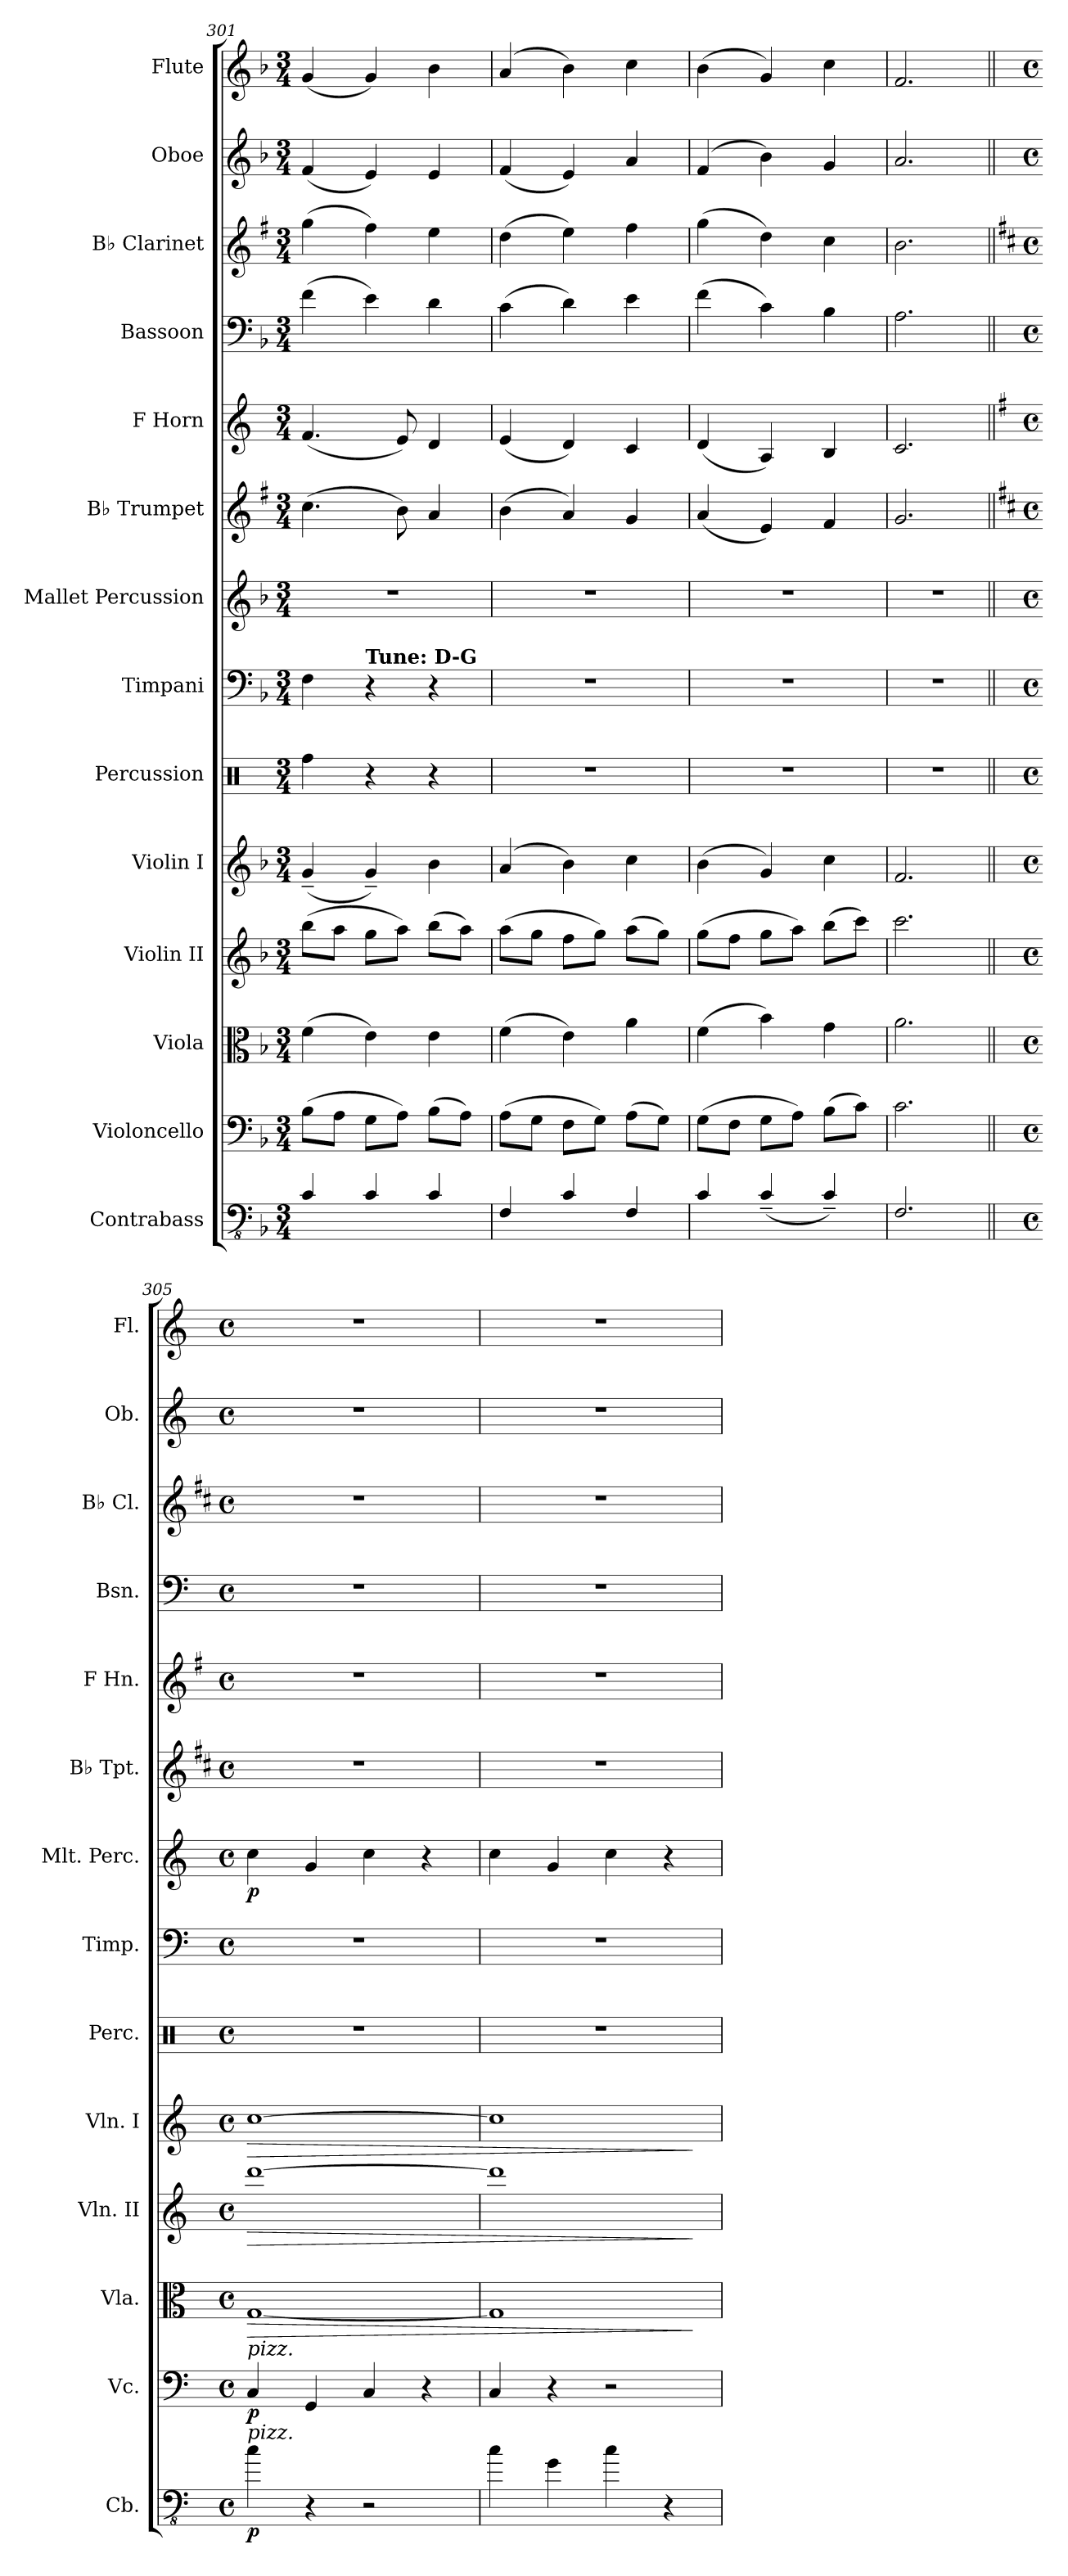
**kern	**dynam	**kern	**dynam	**kern	**dynam	**kern	**dynam	**kern	**dynam	**kern	**kern	**kern	**dynam	**kern	**kern	**kern	**kern	**kern	**kern
*part14	*part14	*part13	*part13	*part12	*part12	*part11	*part11	*part10	*part10	*part9	*part8	*part7	*part7	*part6	*part5	*part4	*part3	*part2	*part1
*staff14	*staff14	*staff13	*staff13	*staff12	*staff12	*staff11	*staff11	*staff10	*staff10	*staff9	*staff8	*staff7	*staff7	*staff6	*staff5	*staff4	*staff3	*staff2	*staff1
*I"Contrabass	*	*I"Violoncello	*	*I"Viola	*	*I"Violin II	*	*I"Violin I	*	*I"Percussion	*I"Timpani	*I"Mallet Percussion	*	*I"B♭ Trumpet	*I"F Horn	*I"Bassoon	*I"B♭ Clarinet	*I"Oboe	*I"Flute
*I'Cb.	*	*I'Vc.	*	*I'Vla.	*	*I'Vln. II	*	*I'Vln. I	*	*I'Perc.	*I'Timp.	*I'Mlt. Perc.	*	*I'B♭ Tpt.	*I'F Hn.	*I'Bsn.	*I'B♭ Cl.	*I'Ob.	*I'Fl.
*clefFv4	*	*clefF4	*	*clefC3	*	*clefG2	*	*clefG2	*	*clefX	*clefF4	*clefG2	*	*clefG2	*clefG2	*clefF4	*clefG2	*clefG2	*clefG2
*ITrd7c12	*	*	*	*	*	*	*	*	*	*	*	*ITrd-14c-24	*	*ITrd1c2	*ITrd4c7	*	*ITrd1c2	*	*
*k[b-]	*	*k[b-]	*	*k[b-]	*	*k[b-]	*	*k[b-]	*	*k[]	*k[b-]	*k[b-]	*	*k[b-]	*k[b-]	*k[b-]	*k[b-]	*k[b-]	*k[b-]
*M3/4	*	*M3/4	*	*M3/4	*	*M3/4	*	*M3/4	*	*M3/4	*M3/4	*M3/4	*	*M3/4	*M3/4	*M3/4	*M3/4	*M3/4	*M3/4
=301	=301	=301	=301	=301	=301	=301	=301	=301	=301	=301	=301	=301	=301	=301	=301	=301	=301	=301	=301
4CC/	.	(8B-\L	.	(4f\	.	(8bb-\L	.	(4g~/	.	4Rff\	4F\	2.r	.	(4.b-\	(4.B-/	(4f\	(4ff\	(4f/	(4g/
.	.	8A\J	.	.	.	8aa\J	.	.	.	.	.	.	.	.	.	.	.	.	.
!	!	!	!	!	!	!	!	!	!	!	!LO:TX:a:B:t=Tune&colon; D-G	!	!	!	!	!	!	!	!
4CC/	.	8G\L	.	4e\)	.	8gg\L	.	4g~/)	.	4r	4r	.	.	.	.	4e\)	4ee\)	4e/)	4g/)
.	.	8A\J)	.	.	.	8aa\J)	.	.	.	.	.	.	.	8a\)	8A/)	.	.	.	.
4CC/	.	(8B-\L	.	4e\	.	(8bb-\L	.	4b-\	.	4r	4r	.	.	4g/	4G/	4d\	4dd\	4e/	4b-\
.	.	8A\J)	.	.	.	8aa\J)	.	.	.	.	.	.	.	.	.	.	.	.	.
=302	=302	=302	=302	=302	=302	=302	=302	=302	=302	=302	=302	=302	=302	=302	=302	=302	=302	=302	=302
4FFF/	.	(8A\L	.	(4f\	.	(8aa\L	.	(4a/	.	2.r	2.r	2.r	.	(4a\	(4A/	(4c\	(4cc\	(4f/	(4a/
.	.	8G\J	.	.	.	8gg\J	.	.	.	.	.	.	.	.	.	.	.	.	.
4CC/	.	8F\L	.	4e\)	.	8ff\L	.	4b-\)	.	.	.	.	.	4g/)	4G/)	4d\)	4dd\)	4e/)	4b-\)
.	.	8G\J)	.	.	.	8gg\J)	.	.	.	.	.	.	.	.	.	.	.	.	.
4FFF/	.	(8A\L	.	4a\	.	(8aa\L	.	4cc\	.	.	.	.	.	4f/	4F/	4e\	4ee\	4a/	4cc\
.	.	8G\J)	.	.	.	8gg\J)	.	.	.	.	.	.	.	.	.	.	.	.	.
=303	=303	=303	=303	=303	=303	=303	=303	=303	=303	=303	=303	=303	=303	=303	=303	=303	=303	=303	=303
4CC/	.	(8G\L	.	(4f\	.	(8gg\L	.	(4b-\	.	2.r	2.r	2.r	.	(4g/	(4G/	(4f\	(4ff\	(4f/	(4b-\
.	.	8F\J	.	.	.	8ff\J	.	.	.	.	.	.	.	.	.	.	.	.	.
(4CC~/	.	8G\L	.	4b-\)	.	8gg\L	.	4g/)	.	.	.	.	.	4d/)	4D/)	4c\)	4cc\)	4b-\)	4g/)
.	.	8A\J)	.	.	.	8aa\J)	.	.	.	.	.	.	.	.	.	.	.	.	.
4CC~/)	.	(8B-\L	.	4g\	.	(8bb-\L	.	4cc\	.	.	.	.	.	4e/	4E/	4B-\	4b-\	4g/	4cc\
.	.	8c\J)	.	.	.	8ccc\J)	.	.	.	.	.	.	.	.	.	.	.	.	.
=304	=304	=304	=304	=304	=304	=304	=304	=304	=304	=304	=304	=304	=304	=304	=304	=304	=304	=304	=304
2.FFF/	.	2.c\	.	2.a\	.	2.ccc\	.	2.f/	.	2.r	2.r	2.r	.	2.f/	2.F/	2.A\	2.a\	2.a/	2.f/
=305||	=305||	=305||	=305||	=305||	=305||	=305||	=305||	=305||	=305||	=305||	=305||	=305||	=305||	=305||	=305||	=305||	=305||	=305||	=305||
!!LO:REH:place=s1:a:B:fs=14:t=11
*k[]	*	*k[]	*	*k[]	*	*k[]	*	*k[]	*	*	*k[]	*k[]	*	*k[]	*k[]	*k[]	*k[]	*k[]	*k[]
*M4/4	*	*M4/4	*	*M4/4	*	*M4/4	*	*M4/4	*	*M4/4	*M4/4	*M4/4	*	*M4/4	*M4/4	*M4/4	*M4/4	*M4/4	*M4/4
*met(c)	*	*met(c)	*	*met(c)	*	*met(c)	*	*met(c)	*	*met(c)	*met(c)	*met(c)	*	*met(c)	*met(c)	*met(c)	*met(c)	*met(c)	*met(c)
*	*	*	*	*	*	*	*	*	*	*	*	*	*	*	*	*	*	*	*MM120
!	!	!LO:TX:a:i:t=pizz.	!	!	!	!	!	!	!	!	!	!	!	!	!	!	!	!	!
!LO:TX:a:i:t=pizz.	!	!	!	!	!	!	!	!	!	!	!	!	!	!	!	!	!	!	!
!	!LO:DY:b	!	!LO:DY:b	!	!LO:HP:b	!	!LO:HP:b	!	!LO:HP:b	!	!	!	!LO:DY:b	!	!	!	!	!	!
4C\	p	4C/	p	[1G	>	[1ddd	>	[1cc	>	1r	1r	4cccc\	p	1r	1r	1r	1r	1r	1r
4r	.	4GG/	.	.	.	.	.	.	.	.	.	4ggg/	.	.	.	.	.	.	.
2r	.	4C/	.	.	.	.	.	.	.	.	.	4cccc\	.	.	.	.	.	.	.
.	.	4r	.	.	.	.	.	.	.	.	.	4r	.	.	.	.	.	.	.
=306	=306	=306	=306	=306	=306	=306	=306	=306	=306	=306	=306	=306	=306	=306	=306	=306	=306	=306	=306
4C\	.	4C/	.	1G]	.	1ddd]	.	1cc]	.	1r	1r	4cccc\	.	1r	1r	1r	1r	1r	1r
4GG\	.	4r	.	.	.	.	.	.	.	.	.	4ggg/	.	.	.	.	.	.	.
4C\	.	2r	.	.	.	.	.	.	.	.	.	4cccc\	.	.	.	.	.	.	.
4r	.	.	.	.	.	.	.	.	.	.	.	4r	.	.	.	.	.	.	.
.	.	.	.	.	]	.	]	.	]	.	.	.	.	.	.	.	.	.	.
=	=	=	=	=	=	=	=	=	=	=	=	=	=	=	=	=	=	=	=
*-	*-	*-	*-	*-	*-	*-	*-	*-	*-	*-	*-	*-	*-	*-	*-	*-	*-	*-	*-
